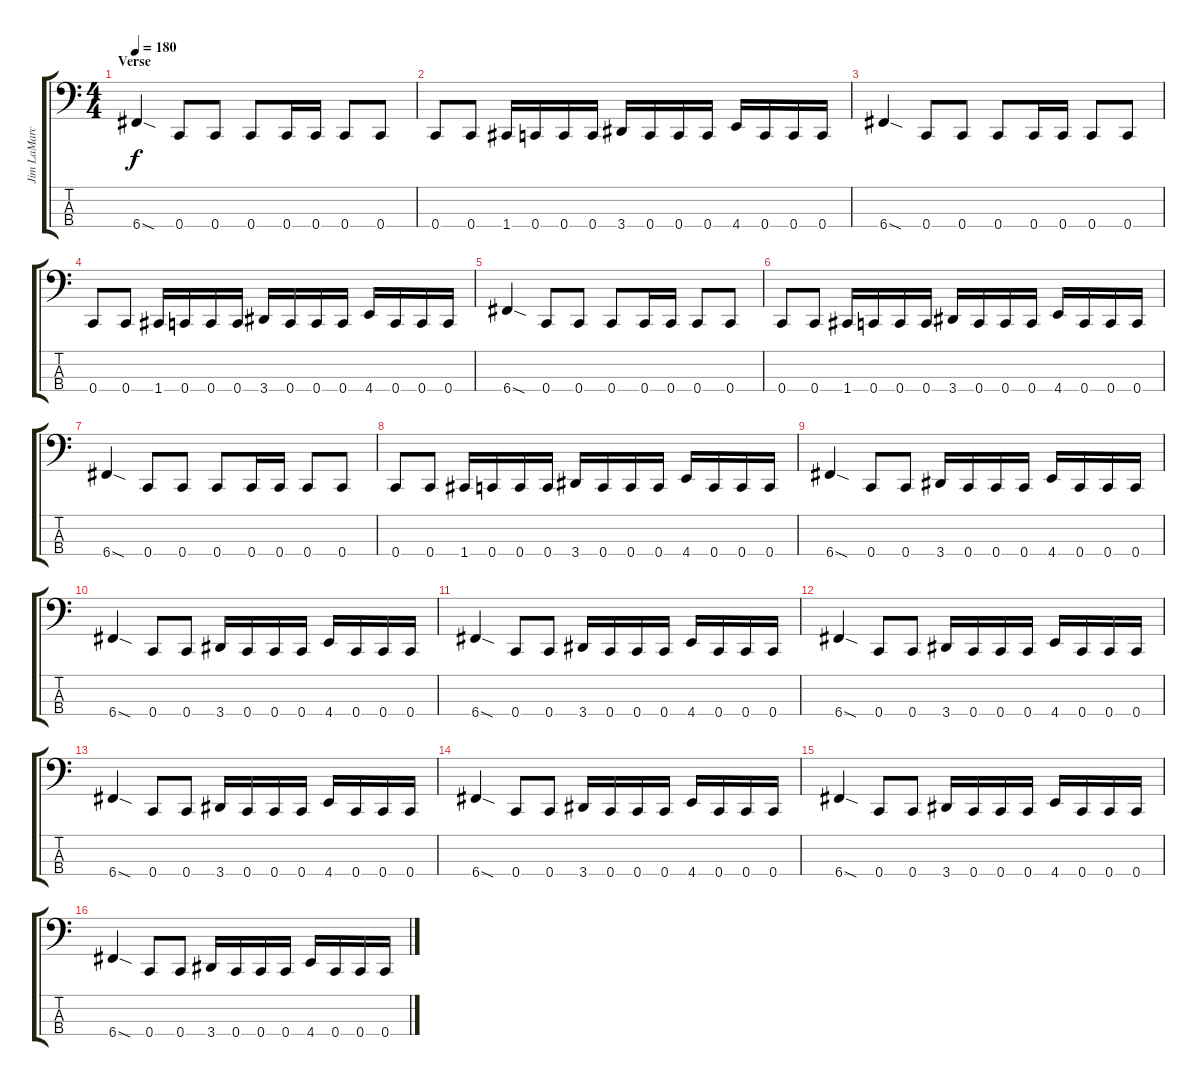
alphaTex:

\track ("Jim LaMarca" "Jim LaMarc") {instrument electricbasspick}
\staff {score tabs}
\tuning (F2 C2 G1 C1) {hide}
\ts (4 4)
\section ("" "Verse")
\tempo 180
\clef f4
\ks c
6.4{sod}.4{dy f} 0.4.8 0.4.8 0.4.8 0.4.16 0.4.16 0.4.8 0.4.8 |
0.4.8 0.4.8 1.4.16 0.4.16 0.4.16 0.4.16 3.4.16 0.4.16 0.4.16 0.4.16 4.4.16 0.4.16 0.4.16 0.4.16 |
6.4{sod}.4 0.4.8 0.4.8 0.4.8 0.4.16 0.4.16 0.4.8 0.4.8 |
0.4.8 0.4.8 1.4.16 0.4.16 0.4.16 0.4.16 3.4.16 0.4.16 0.4.16 0.4.16 4.4.16 0.4.16 0.4.16 0.4.16 |
6.4{sod}.4 0.4.8 0.4.8 0.4.8 0.4.16 0.4.16 0.4.8 0.4.8 |
0.4.8 0.4.8 1.4.16 0.4.16 0.4.16 0.4.16 3.4.16 0.4.16 0.4.16 0.4.16 4.4.16 0.4.16 0.4.16 0.4.16 |
6.4{sod}.4 0.4.8 0.4.8 0.4.8 0.4.16 0.4.16 0.4.8 0.4.8 |
0.4.8 0.4.8 1.4.16 0.4.16 0.4.16 0.4.16 3.4.16 0.4.16 0.4.16 0.4.16 4.4.16 0.4.16 0.4.16 0.4.16 |
6.4{sod}.4 0.4.8 0.4.8 3.4.16 0.4.16 0.4.16 0.4.16 4.4.16 0.4.16 0.4.16 0.4.16 |
6.4{sod}.4 0.4.8 0.4.8 3.4.16 0.4.16 0.4.16 0.4.16 4.4.16 0.4.16 0.4.16 0.4.16 |
6.4{sod}.4 0.4.8 0.4.8 3.4.16 0.4.16 0.4.16 0.4.16 4.4.16 0.4.16 0.4.16 0.4.16 |
6.4{sod}.4 0.4.8 0.4.8 3.4.16 0.4.16 0.4.16 0.4.16 4.4.16 0.4.16 0.4.16 0.4.16 |
6.4{sod}.4 0.4.8 0.4.8 3.4.16 0.4.16 0.4.16 0.4.16 4.4.16 0.4.16 0.4.16 0.4.16 |
6.4{sod}.4 0.4.8 0.4.8 3.4.16 0.4.16 0.4.16 0.4.16 4.4.16 0.4.16 0.4.16 0.4.16 |
6.4{sod}.4 0.4.8 0.4.8 3.4.16 0.4.16 0.4.16 0.4.16 4.4.16 0.4.16 0.4.16 0.4.16 |
6.4{sod}.4 0.4.8 0.4.8 3.4.16 0.4.16 0.4.16 0.4.16 4.4.16 0.4.16 0.4.16 0.4.16
